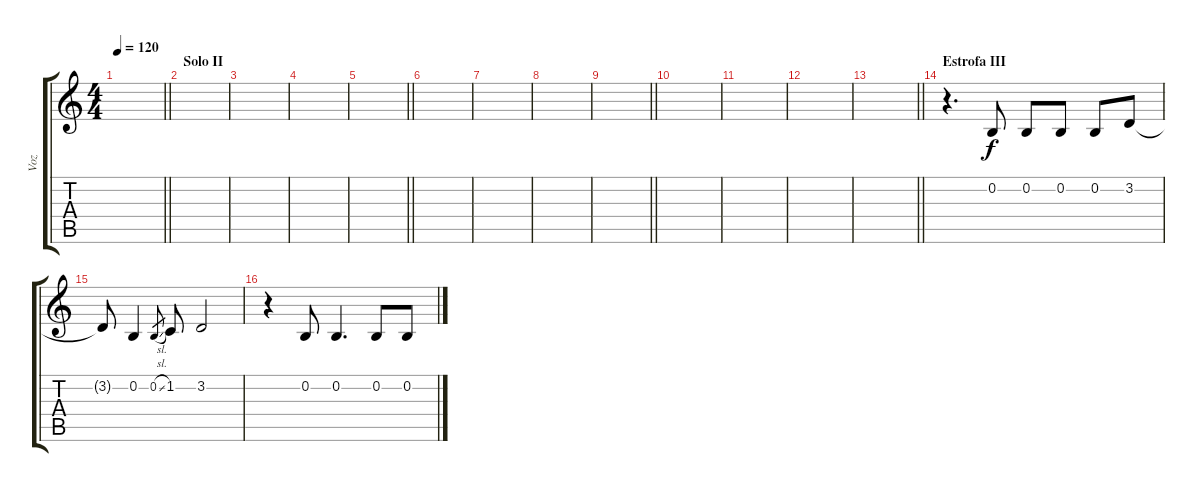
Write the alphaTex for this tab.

\track ("Voz" "Voz") {instrument tenorsax}
\staff {score tabs}
\tuning (E4 B3 G3 D3 A2 E2) {hide}
\ts (4 4)
\tempo 120
\clef g2
\barLineRight lightlight
\ks c
|
\section ("" "Solo II")
|
|
|
\barLineRight lightlight
|
|
|
|
\barLineRight lightlight
|
|
|
|
\barLineRight lightlight
|
\section ("" "Estrofa III")
r.4{d volume 10} 0.2.8{volume 16} 0.2.8 0.2.8 0.2.8 3.2.8 |
3.2{t}.8 0.2.4 0.2{sl}.8{gr} 1.2.8 3.2.2 |
r.4 0.2.8 0.2.4{d} 0.2.8 0.2.8
